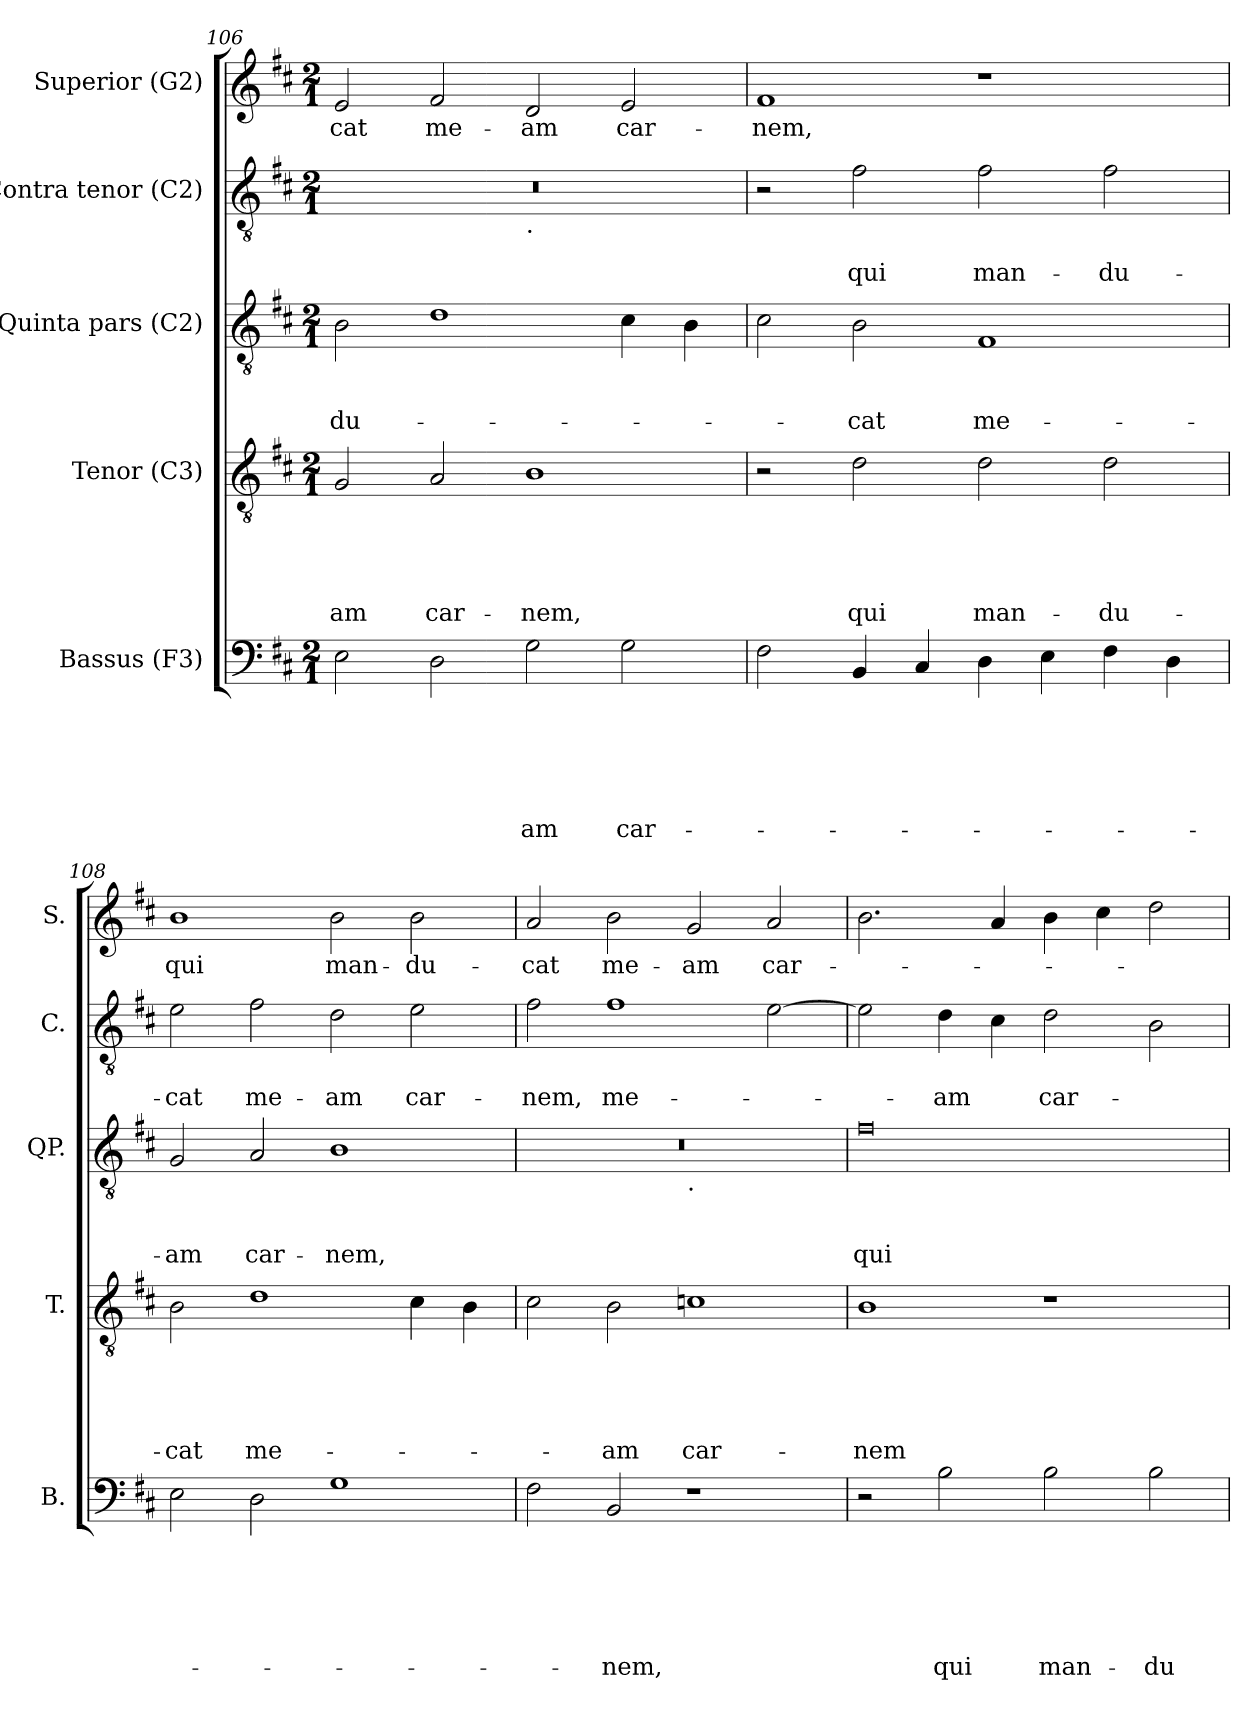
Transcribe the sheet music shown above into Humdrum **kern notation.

**kern	**text	**text	**text	**text	**text	**text	**kern	**text	**text	**text	**text	**text	**kern	**text	**text	**text	**kern	**text	**text	**kern	**text
*part5	*part5	*part5	*part5	*part5	*part5	*part5	*part4	*part4	*part4	*part4	*part4	*part4	*part3	*part3	*part3	*part3	*part2	*part2	*part2	*part1	*part1
*staff5	*staff5	*staff5	*staff5	*staff5	*staff5	*staff5	*staff4	*staff4	*staff4	*staff4	*staff4	*staff4	*staff3	*staff3	*staff3	*staff3	*staff2	*staff2	*staff2	*staff1	*staff1
*I"Bassus (F3)	*	*	*	*	*	*	*I"Tenor (C3)	*	*	*	*	*	*I"Quinta pars (C2)	*	*	*	*I"Contra tenor (C2)	*	*	*I"Superior (G2)	*
*I'B.	*	*	*	*	*	*	*I'T.	*	*	*	*	*	*I'QP.	*	*	*	*I'C.	*	*	*I'S.	*
*clefF4	*	*	*	*	*	*	*clefGv2	*	*	*	*	*	*clefGv2	*	*	*	*clefGv2	*	*	*clefG2	*
*k[f#c#]	*	*	*	*	*	*	*k[f#c#]	*	*	*	*	*	*k[f#c#]	*	*	*	*k[f#c#]	*	*	*k[f#c#]	*
*D:	*	*	*	*	*	*	*D:	*	*	*	*	*	*D:	*	*	*	*D:	*	*	*D:	*
*M2/1	*	*	*	*	*	*	*M2/1	*	*	*	*	*	*M2/1	*	*	*	*M2/1	*	*	*M2/1	*
=106	=106	=106	=106	=106	=106	=106	=106	=106	=106	=106	=106	=106	=106	=106	=106	=106	=106	=106	=106	=106	=106
!	!	!	!	!	!	!	!	!	!	!	!	!LO:LY:b	!	!	!	!LO:LY:b	!	!	!	!	!LO:LY:b
*	*	*	*	*	*	*	*	*	*	*	*	*	*	*	*	*	*^	*	*	*	*
2E\	.	.	.	.	.	.	2G/	.	.	.	.	-am	2B\	.	.	-du-	0r	1ryy	.	.	2e/	-cat
!	!	!	!	!	!	!	!	!	!	!	!	!LO:LY:b	!	!	!	!	!	!	!	!	!	!LO:LY:b
2D\	.	.	.	.	.	.	2A/	.	.	.	.	car-	1d	.	.	.	.	.	.	.	2f#/	me-
!	!	!	!	!	!	!	!	!	!	!	!	!	!	!	!	!	!	!LO:TX:b:t=.	!	!	!	!
!	!	!	!	!	!	!LO:LY:b	!	!	!	!	!	!LO:LY:b	!	!	!	!	!	!	!	!	!	!LO:LY:b
2G\	.	.	.	.	.	-am	1B	.	.	.	.	-nem,	.	.	.	.	.	1ryy	.	.	2d/	-am
!	!	!	!	!	!	!LO:LY:b	!	!	!	!	!	!	!	!	!	!	!	!	!	!	!	!LO:LY:b
2G\	.	.	.	.	.	car-	.	.	.	.	.	.	4c#\	.	.	.	.	.	.	.	2e/	car-
.	.	.	.	.	.	.	.	.	.	.	.	.	4B\	.	.	.	.	.	.	.	.	.
=107	=107	=107	=107	=107	=107	=107	=107	=107	=107	=107	=107	=107	=107	=107	=107	=107	=107	=107	=107	=107	=107	=107
!	!	!	!	!	!	!	!	!	!	!	!	!	!	!	!	!	!	!	!	!	!	!LO:LY:b
*	*	*	*	*	*	*	*	*	*	*	*	*	*	*	*	*	*v	*v	*	*	*	*
2F#\	.	.	.	.	.	.	2r	.	.	.	.	.	2c#\	.	.	.	2r	.	.	1f#	-nem,
!	!	!	!	!	!	!	!	!	!	!	!	!LO:LY:b	!	!	!	!LO:LY:b	!	!	!LO:LY:b	!	!
4BB/	.	.	.	.	.	.	2d\	.	.	.	.	qui	2B\	.	.	-cat	2f#\	.	qui	.	.
4C#/	.	.	.	.	.	.	.	.	.	.	.	.	.	.	.	.	.	.	.	.	.
!	!	!	!	!	!	!	!	!	!	!	!	!LO:LY:b	!	!	!	!LO:LY:b	!	!	!LO:LY:b	!	!
4D\	.	.	.	.	.	.	2d\	.	.	.	.	man-	1F#	.	.	me-	2f#\	.	man-	1r	.
4E\	.	.	.	.	.	.	.	.	.	.	.	.	.	.	.	.	.	.	.	.	.
!	!	!	!	!	!	!	!	!	!	!	!	!LO:LY:b	!	!	!	!	!	!	!LO:LY:b	!	!
4F#\	.	.	.	.	.	.	2d\	.	.	.	.	-du-	.	.	.	.	2f#\	.	-du-	.	.
4D\	.	.	.	.	.	.	.	.	.	.	.	.	.	.	.	.	.	.	.	.	.
!!LO:PB:g=z
=108	=108	=108	=108	=108	=108	=108	=108	=108	=108	=108	=108	=108	=108	=108	=108	=108	=108	=108	=108	=108	=108
!	!	!	!	!	!	!	!	!	!	!	!	!LO:LY:b	!	!	!	!LO:LY:b	!	!	!LO:LY:b	!	!LO:LY:b
2E\	.	.	.	.	.	.	2B\	.	.	.	.	-cat	2G/	.	.	-am	2e\	.	-cat	1b	qui
!	!	!	!	!	!	!	!	!	!	!	!	!LO:LY:b	!	!	!	!LO:LY:b	!	!	!LO:LY:b	!	!
2D\	.	.	.	.	.	.	1d	.	.	.	.	me-	2A/	.	.	car-	2f#\	.	me-	.	.
!	!	!	!	!	!	!	!	!	!	!	!	!	!	!	!	!LO:LY:b	!	!	!LO:LY:b	!	!LO:LY:b
1G	.	.	.	.	.	.	.	.	.	.	.	.	1B	.	.	-nem,	2d\	.	-am	2b\	man-
!	!	!	!	!	!	!	!	!	!	!	!	!	!	!	!	!	!	!	!LO:LY:b	!	!LO:LY:b
.	.	.	.	.	.	.	4c#\	.	.	.	.	.	.	.	.	.	2e\	.	car-	2b\	-du-
.	.	.	.	.	.	.	4B\	.	.	.	.	.	.	.	.	.	.	.	.	.	.
=109	=109	=109	=109	=109	=109	=109	=109	=109	=109	=109	=109	=109	=109	=109	=109	=109	=109	=109	=109	=109	=109
!	!	!	!	!	!	!	!	!	!	!	!	!	!	!	!	!	!	!	!LO:LY:b	!	!LO:LY:b
*	*	*	*	*	*	*	*	*	*	*	*	*	*^	*	*	*	*	*	*	*	*
2F#\	.	.	.	.	.	.	2c#\	.	.	.	.	.	0r	1ryy	.	.	.	2f#\	.	-nem,	2a/	-cat
!	!	!	!	!	!	!LO:LY:b	!	!	!	!	!	!LO:LY:b	!	!	!	!	!	!	!	!LO:LY:b	!	!LO:LY:b
2BB/	.	.	.	.	.	-nem,	2B\	.	.	.	.	-am	.	.	.	.	.	1f#	.	me-	2b\	me-
!	!	!	!	!	!	!	!	!	!	!	!	!	!	!LO:TX:b:t=.	!	!	!	!	!	!	!	!
!	!	!	!	!	!	!	!	!	!	!	!	!LO:LY:b	!	!	!	!	!	!	!	!	!	!LO:LY:b
1r	.	.	.	.	.	.	1cn	.	.	.	.	car-	.	1ryy	.	.	.	.	.	.	2g/	-am
!	!	!	!	!	!	!	!	!	!	!	!	!	!	!	!	!	!	!	!	!	!	!LO:LY:b
.	.	.	.	.	.	.	.	.	.	.	.	.	.	.	.	.	.	[>2e\	.	.	2a/	car-
=110	=110	=110	=110	=110	=110	=110	=110	=110	=110	=110	=110	=110	=110	=110	=110	=110	=110	=110	=110	=110	=110	=110
!	!	!	!	!	!	!	!	!	!	!	!	!LO:LY:b	!	!	!	!	!LO:LY:b	!	!	!	!	!
*	*	*	*	*	*	*	*	*	*	*	*	*	*v	*v	*	*	*	*	*	*	*	*
2r	.	.	.	.	.	.	1B	.	.	.	.	-nem	0f#	.	.	qui	2e\]	.	.	2.b\	.
!	!	!	!	!	!	!LO:LY:b	!	!	!	!	!	!	!	!	!	!	!	!	!LO:LY:b	!	!
2B\	.	.	.	.	.	qui	.	.	.	.	.	.	.	.	.	.	4d\	.	-am	.	.
.	.	.	.	.	.	.	.	.	.	.	.	.	.	.	.	.	4c#\	.	.	4a/	.
!	!	!	!	!	!	!LO:LY:b	!	!	!	!	!	!	!	!	!	!	!	!	!LO:LY:b	!	!
2B\	.	.	.	.	.	man-	1r	.	.	.	.	.	.	.	.	.	2d\	.	car-	4b\	.
.	.	.	.	.	.	.	.	.	.	.	.	.	.	.	.	.	.	.	.	4cc#\	.
!	!	!	!	!	!	!LO:LY:b	!	!	!	!	!	!	!	!	!	!	!	!	!	!	!
2B\	.	.	.	.	.	-du-	.	.	.	.	.	.	.	.	.	.	2B\	.	.	2dd\	.
=	=	=	=	=	=	=	=	=	=	=	=	=	=	=	=	=	=	=	=	=	=
*-	*-	*-	*-	*-	*-	*-	*-	*-	*-	*-	*-	*-	*-	*-	*-	*-	*-	*-	*-	*-	*-
